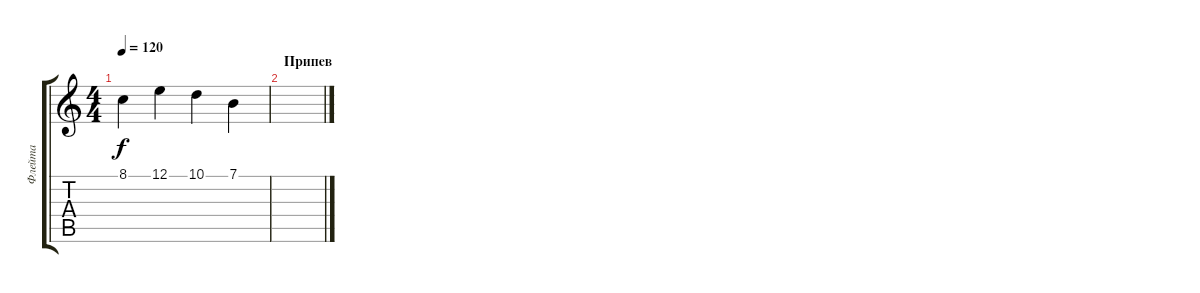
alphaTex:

\track ("Флейта" "Флейта") {instrument piccolo}
\staff {score tabs}
\tuning (E4 B3 G3 D3 A2 E2) {hide}
\ts (4 4)
\tempo 120
\clef g2
\ks c
8.1.4{dy f} 12.1.4 10.1.4 7.1.4 |
\section ("" "Припев")
